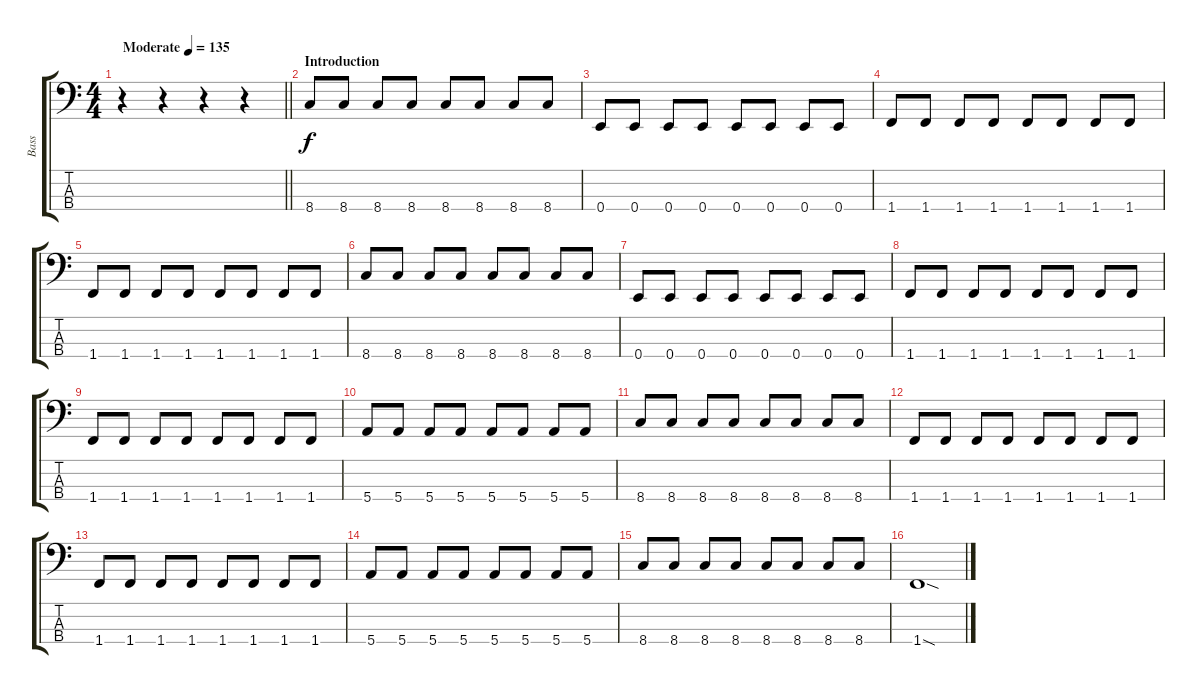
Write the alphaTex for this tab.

\track ("Bass" "Bass") {instrument electricbassfinger}
\staff {score tabs}
\tuning (G2 D2 A1 E1) {hide}
\ts (4 4)
\tempo (135 "Moderate")
\clef f4
\barLineRight lightlight
\ks c
r.4{dy f instrument electricbassfinger} r.4 r.4 r.4 |
\section ("" "Introduction")
8.4.8 8.4.8 8.4.8 8.4.8 8.4.8 8.4.8 8.4.8 8.4.8 |
0.4.8 0.4.8 0.4.8 0.4.8 0.4.8 0.4.8 0.4.8 0.4.8 |
1.4.8 1.4.8 1.4.8 1.4.8 1.4.8 1.4.8 1.4.8 1.4.8 |
1.4.8 1.4.8 1.4.8 1.4.8 1.4.8 1.4.8 1.4.8 1.4.8 |
8.4.8 8.4.8 8.4.8 8.4.8 8.4.8 8.4.8 8.4.8 8.4.8 |
0.4.8 0.4.8 0.4.8 0.4.8 0.4.8 0.4.8 0.4.8 0.4.8 |
1.4.8 1.4.8 1.4.8 1.4.8 1.4.8 1.4.8 1.4.8 1.4.8 |
1.4.8 1.4.8 1.4.8 1.4.8 1.4.8 1.4.8 1.4.8 1.4.8 |
5.4.8 5.4.8 5.4.8 5.4.8 5.4.8 5.4.8 5.4.8 5.4.8 |
8.4.8 8.4.8 8.4.8 8.4.8 8.4.8 8.4.8 8.4.8 8.4.8 |
1.4.8 1.4.8 1.4.8 1.4.8 1.4.8 1.4.8 1.4.8 1.4.8 |
1.4.8 1.4.8 1.4.8 1.4.8 1.4.8 1.4.8 1.4.8 1.4.8 |
5.4.8 5.4.8 5.4.8 5.4.8 5.4.8 5.4.8 5.4.8 5.4.8 |
8.4.8 8.4.8 8.4.8 8.4.8 8.4.8 8.4.8 8.4.8 8.4.8 |
1.4{sod}.1
